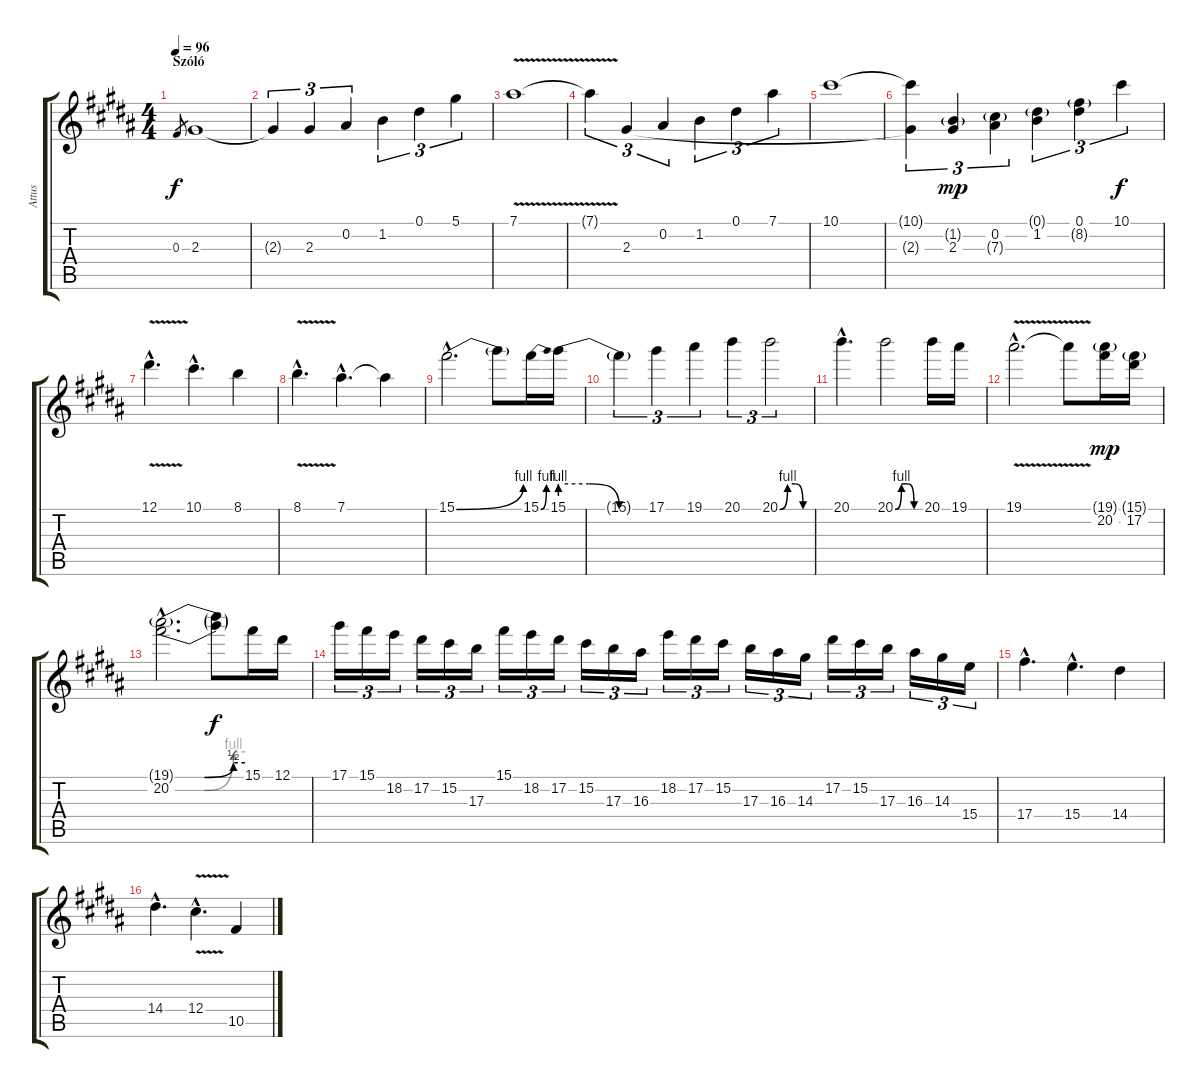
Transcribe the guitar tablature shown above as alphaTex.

\track ("Attus" "Attus") {instrument overdrivenguitar}
\staff {score tabs}
\tuning (Eb4 Bb3 Gb3 Db3 Ab2 Eb2) {hide}
\ts (4 4)
\section ("" "Szóló")
\tempo 96
\clef g2
\ks g#minor
0.3.8{gr dy f} 2.3.1 |
2.3{t}.4{tu (3 2)} 2.3.4{tu (3 2)} 0.2.4{tu (3 2)} 1.2.4{tu (3 2)} 0.1.4{tu (3 2)} 5.1.4{tu (3 2)} |
7.1{v}.1 |
7.1{t}.4{tu (3 2)} 2.3.4{tu (3 2)} 0.2.4{tu (3 2)} 1.2.4{tu (3 2)} 0.1.4{tu (3 2)} 7.1.4{tu (3 2)} |
10.1.1 |
(10.1{t} 2.3{t}).4{tu (3 2)} (1.2{g} 2.3).4{tu (3 2) dy mp} (0.2 7.3{g}).4{tu (3 2)} (0.1{g} 1.2).4{tu (3 2)} (0.1 8.2{g}).4{tu (3 2)} 10.1.4{tu (3 2) dy f} |
12.1{v hac}.4{d} 10.1{hac}.4{d} 8.1.4 |
8.1{v hac}.4{d} 7.1{hac}.4{d} 7.1{t}.4 |
15.1{be (bend 0 0 60 4) hac}.2{d} 15.1{t}.8 15.1{be (bend 0 0 60 4)}.16 15.1{be (custom 0 4 20 4 40 0 60 0)}.16 |
15.1{t}.4{tu (3 2)} 17.1.4{tu (3 2)} 19.1.4{tu (3 2)} 20.1.4{tu (3 2)} 20.1{be (custom 0 0 15 4 30 4 45 0 60 0)}.2{tu (3 2)} |
20.1{hac}.4{d} 20.1{be (custom 0 0 15 4 30 4 45 0 60 0)}.2 20.1.16 19.1.16 |
19.1{v hac}.2{d} 19.1{t}.8 (19.1{g} 20.2).16{dy mp} (15.1{g} 17.2).16 |
(19.1{be (custom 0 0 25 0 50 2 60 2) g hac} 20.2{be (custom 0 0 25 0 50 4 60 4) hac}).2{d} (19.1{t} 20.2{t}).8{dy f} 15.1.16 12.1.16 |
17.1.16{tu (3 2)} 15.1.16{tu (3 2)} 18.2.16{tu (3 2)} 17.2.16{tu (3 2)} 15.2.16{tu (3 2)} 17.3.16{tu (3 2)} 15.1.16{tu (3 2)} 18.2.16{tu (3 2)} 17.2.16{tu (3 2)} 15.2.16{tu (3 2)} 17.3.16{tu (3 2)} 16.3.16{tu (3 2)} 18.2.16{tu (3 2)} 17.2.16{tu (3 2)} 15.2.16{tu (3 2)} 17.3.16{tu (3 2)} 16.3.16{tu (3 2)} 14.3.16{tu (3 2)} 17.2.16{tu (3 2)} 15.2.16{tu (3 2)} 17.3.16{tu (3 2)} 16.3.16{tu (3 2)} 14.3.16{tu (3 2)} 15.4.16{tu (3 2)} |
17.4{hac}.4{d} 15.4{hac}.4{d} 14.4.4 |
14.4{hac}.4{d} 12.4{v hac}.4{d} 10.5.4
